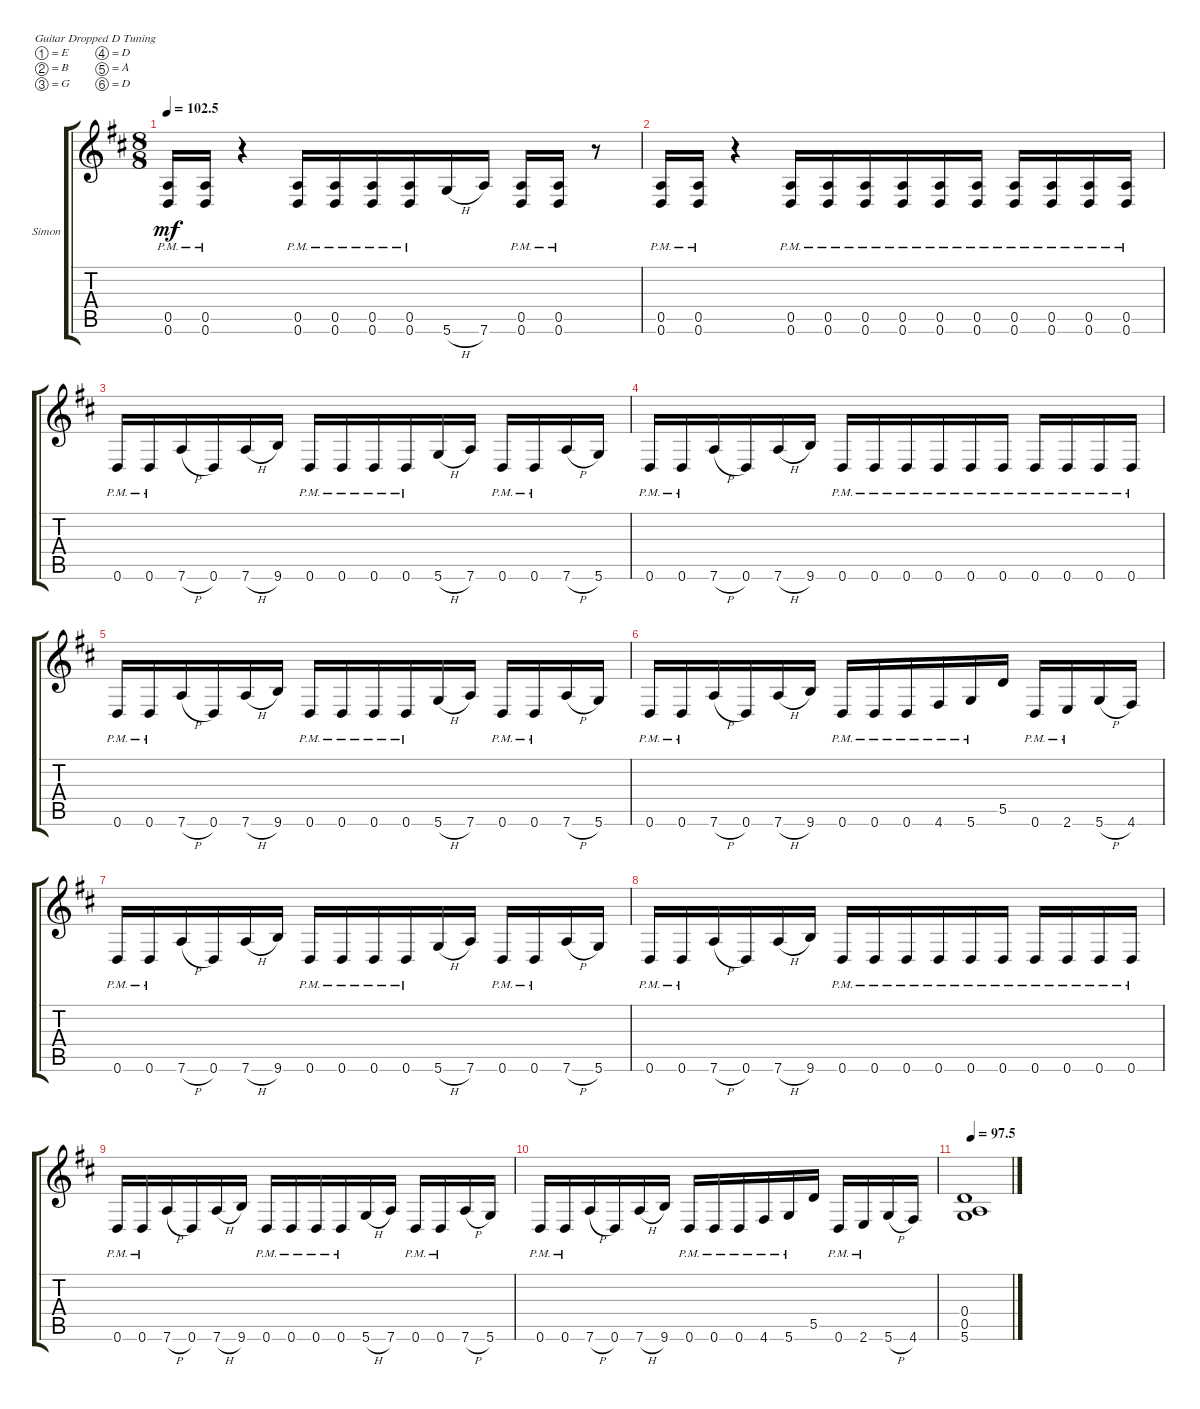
\defaultSystemsLayout 4
\bracketExtendMode groupsimilarinstruments
\firstSystemTrackNameOrientation horizontal
\otherSystemsTrackNameOrientation horizontal
\track ("Guitar 1" "Simon") {instrument overdrivenguitar}
\staff {score tabs}
\tuning (E4 B3 G3 D3 A2 D2)
\ts (8 8)
\tempo
102.5
\accidentals auto
\clef g2
\ottava regular
\simile none
\ks d
(0.6{pm} 0.5{pm}).16{dy mf} (0.6{pm} 0.5{pm}).16 r.4 (0.6{pm} 0.5{pm}).16 (0.6{pm} 0.5{pm}).16 (0.6{pm} 0.5{pm}).16 (0.6{pm} 0.5{pm}).16 5.6{h}.16 7.6.16 (0.6{pm} 0.5{pm}).16 (0.6{pm} 0.5{pm}).16 r.8 |
(0.6{pm} 0.5{pm}).16 (0.6{pm} 0.5{pm}).16 r.4 (0.6{pm} 0.5{pm}).16 (0.6{pm} 0.5{pm}).16 (0.6{pm} 0.5{pm}).16 (0.6{pm} 0.5{pm}).16 (0.6{pm} 0.5{pm}).16 (0.6{pm} 0.5{pm}).16 (0.6{pm} 0.5{pm}).16 (0.6{pm} 0.5{pm}).16 (0.6{pm} 0.5{pm}).16 (0.6{pm} 0.5{pm}).16 |
0.6{pm}.16 0.6{pm}.16 7.6{h}.16 0.6.16 7.6{h}.16 9.6.16 0.6{pm}.16 0.6{pm}.16 0.6{pm}.16 0.6{pm}.16 5.6{h}.16 7.6.16 0.6{pm}.16 0.6{pm}.16 7.6{h}.16 5.6.16 |
0.6{pm}.16 0.6{pm}.16 7.6{h}.16 0.6.16 7.6{h}.16 9.6.16 0.6{pm}.16 0.6{pm}.16 0.6{pm}.16 0.6{pm}.16 0.6{pm}.16 0.6{pm}.16 0.6{pm}.16 0.6{pm}.16 0.6{pm}.16 0.6{pm}.16 |
0.6{pm}.16 0.6{pm}.16 7.6{h}.16 0.6.16 7.6{h}.16 9.6.16 0.6{pm}.16 0.6{pm}.16 0.6{pm}.16 0.6{pm}.16 5.6{h}.16 7.6.16 0.6{pm}.16 0.6{pm}.16 7.6{h}.16 5.6.16 |
0.6{pm}.16 0.6{pm}.16 7.6{h}.16 0.6.16 7.6{h}.16 9.6.16 0.6{pm}.16 0.6{pm}.16 0.6{pm}.16 4.6{pm}.16 5.6{pm}.16 5.5.16 0.6{pm}.16 2.6{pm}.16 5.6{h}.16 4.6.16 |
0.6{pm}.16 0.6{pm}.16 7.6{h}.16 0.6.16 7.6{h}.16 9.6.16 0.6{pm}.16 0.6{pm}.16 0.6{pm}.16 0.6{pm}.16 5.6{h}.16 7.6.16 0.6{pm}.16 0.6{pm}.16 7.6{h}.16 5.6.16 |
0.6{pm}.16 0.6{pm}.16 7.6{h}.16 0.6.16 7.6{h}.16 9.6.16 0.6{pm}.16 0.6{pm}.16 0.6{pm}.16 0.6{pm}.16 0.6{pm}.16 0.6{pm}.16 0.6{pm}.16 0.6{pm}.16 0.6{pm}.16 0.6{pm}.16 |
0.6{pm}.16 0.6{pm}.16 7.6{h}.16 0.6.16 7.6{h}.16 9.6.16 0.6{pm}.16 0.6{pm}.16 0.6{pm}.16 0.6{pm}.16 5.6{h}.16 7.6.16 0.6{pm}.16 0.6{pm}.16 7.6{h}.16 5.6.16 |
0.6{pm}.16 0.6{pm}.16 7.6{h}.16 0.6.16 7.6{h}.16 9.6.16 0.6{pm}.16 0.6{pm}.16 0.6{pm}.16 4.6{pm}.16 5.6{pm}.16 5.5.16 0.6{pm}.16 2.6{pm}.16 5.6{h}.16 4.6.16 |
\tempo
97.5 (5.6 0.5 0.4).1
